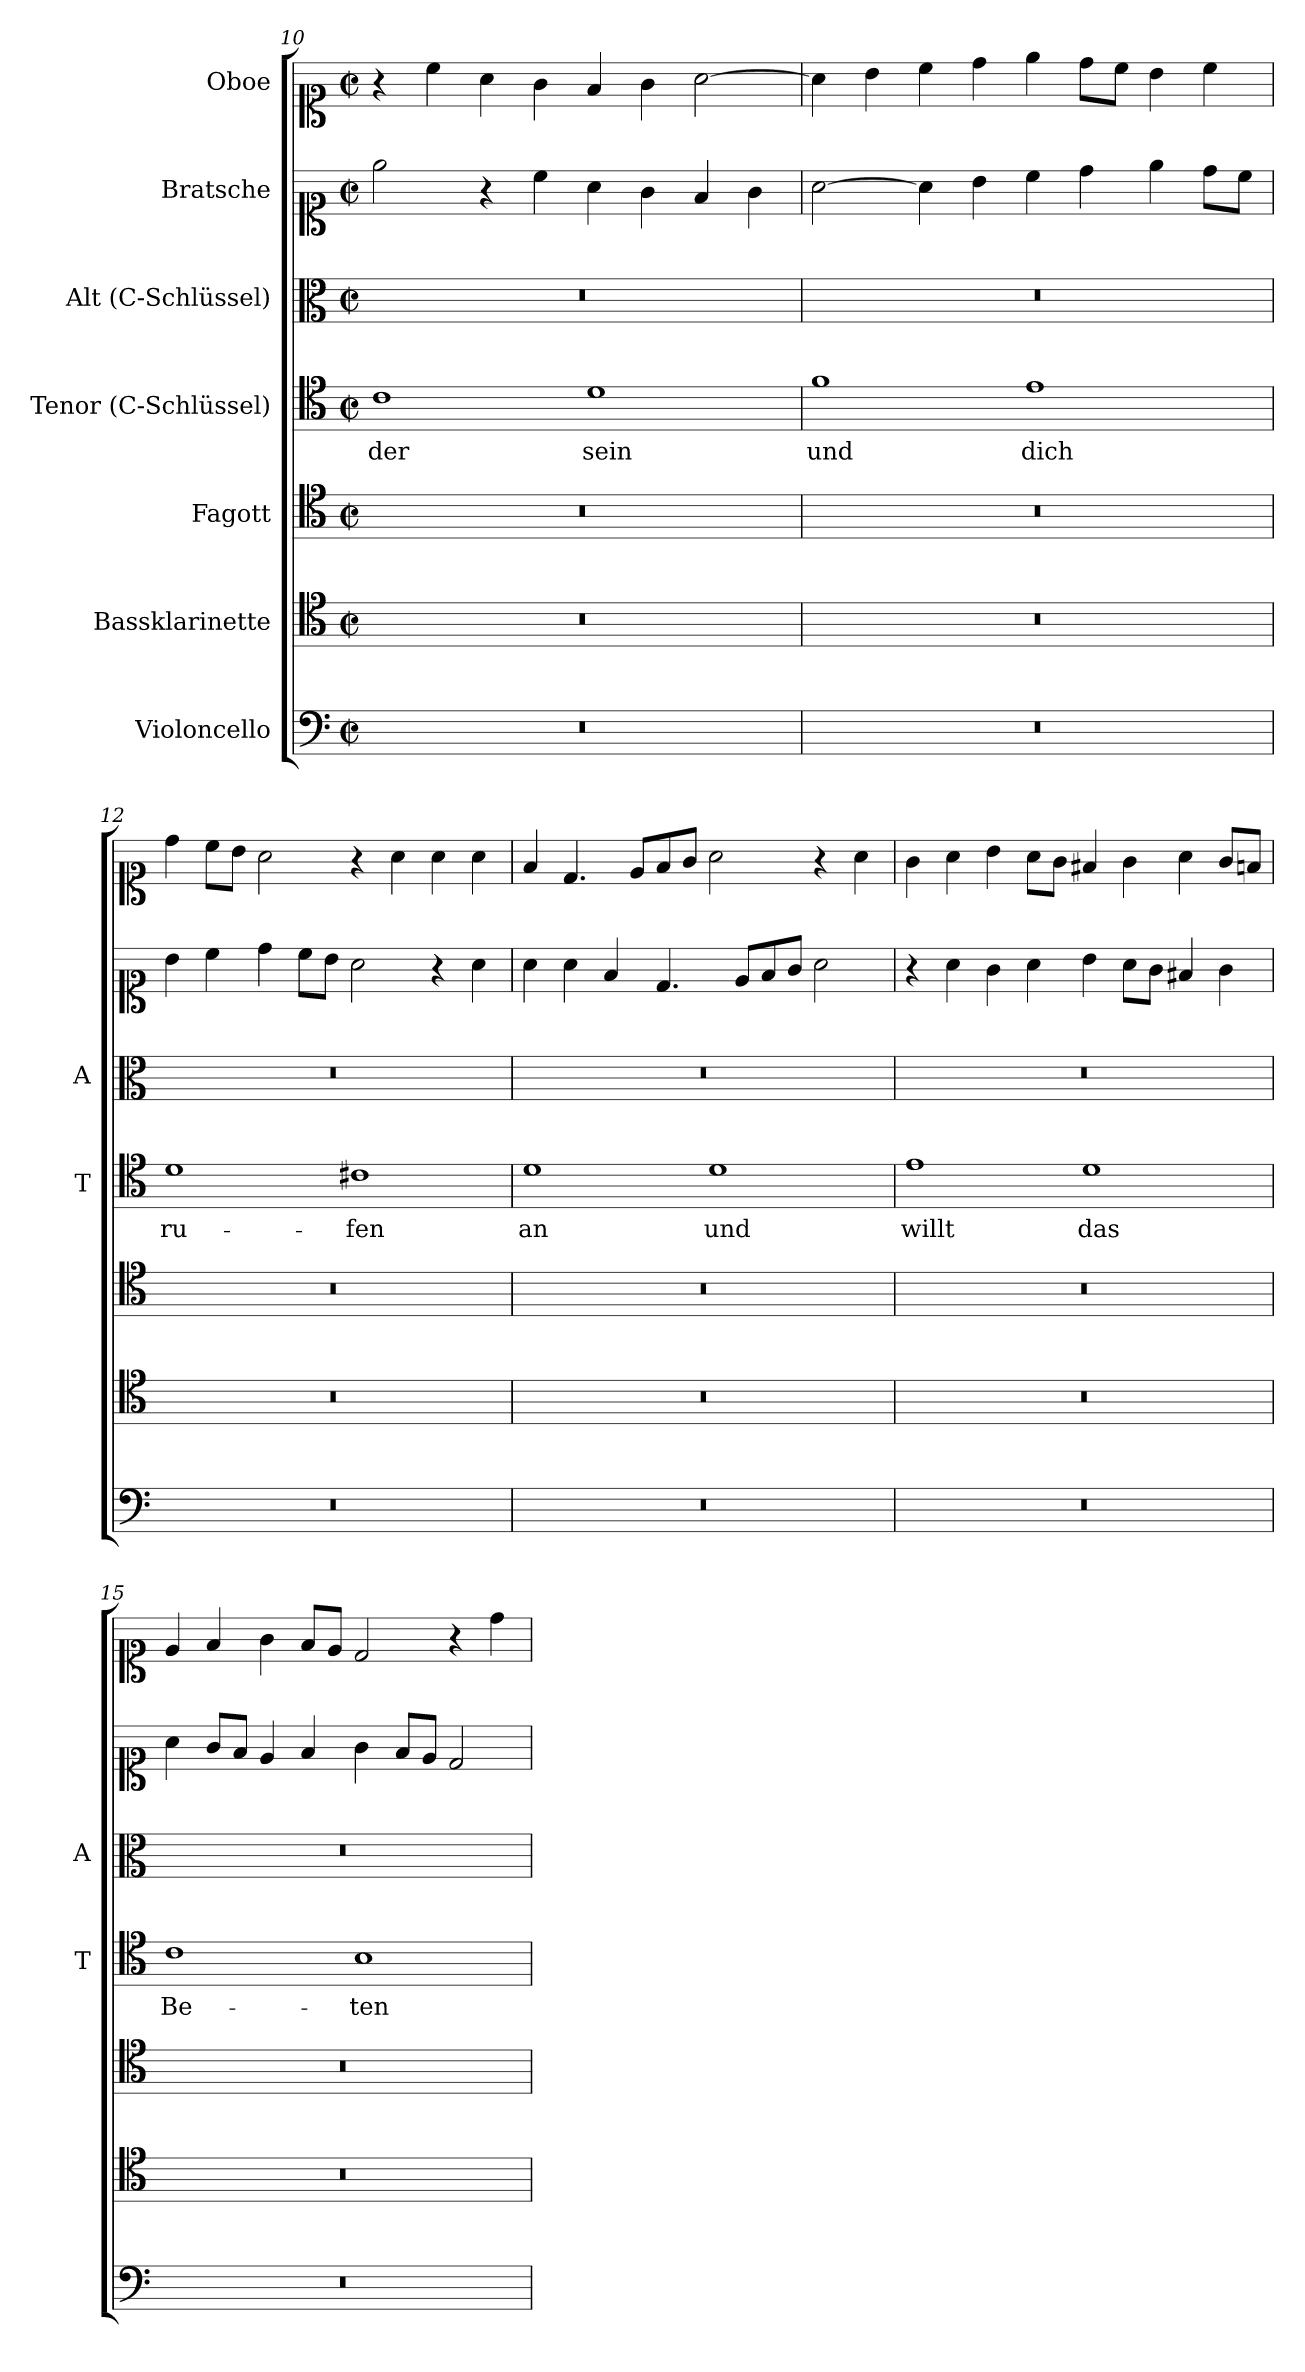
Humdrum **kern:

**kern	**kern	**kern	**kern	**text	**kern	**kern	**kern
*part7	*part6	*part5	*part4	*part4	*part3	*part2	*part1
*staff7	*staff6	*staff5	*staff4	*staff4	*staff3	*staff2	*staff1
*I"Violoncello	*I"Bassklarinette	*I"Fagott	*I"Tenor (C-Schlüssel)	*	*I"Alt (C-Schlüssel)	*I"Bratsche	*I"Oboe
*	*	*	*I'T	*	*I'A	*	*
!!LO:PB:g=z
*clefF4	*clefC4	*clefC4	*clefC4	*	*clefC3	*clefC1	*clefC1
*k[]	*k[]	*k[]	*k[]	*	*k[]	*k[]	*k[]
*M4/2	*M4/2	*M4/2	*M4/2	*	*M4/2	*M4/2	*M4/2
*met(c|)	*met(c|)	*met(c|)	*met(c|)	*	*met(c|)	*met(c|)	*met(c|)
=10	=10	=10	=10	=10	=10	=10	=10
!	!	!	!	!LO:LY:b	!	!	!
0r	0r	0r	1c	-der	0r	2ee\	4r
.	.	.	.	.	.	.	4cc\
.	.	.	.	.	.	4r	4a\
.	.	.	.	.	.	4cc\	4g\
!	!	!	!	!LO:LY:b	!	!	!
.	.	.	1d	sein	.	4a\	4f/
.	.	.	.	.	.	4g\	4g\
.	.	.	.	.	.	4f/	[2a\
.	.	.	.	.	.	4g\	.
=11	=11	=11	=11	=11	=11	=11	=11
!	!	!	!	!LO:LY:b	!	!	!
0r	0r	0r	1f	und	0r	[2a\	4a\]
.	.	.	.	.	.	.	4b\
.	.	.	.	.	.	4a\]	4cc\
.	.	.	.	.	.	4b\	4dd\
!	!	!	!	!LO:LY:b	!	!	!
.	.	.	1e	dich	.	4cc\	4ee\
.	.	.	.	.	.	4dd\	8dd\L
.	.	.	.	.	.	.	8cc\J
.	.	.	.	.	.	4ee\	4b\
.	.	.	.	.	.	8dd\L	4cc\
.	.	.	.	.	.	8cc\J	.
=12	=12	=12	=12	=12	=12	=12	=12
!	!	!	!	!LO:LY:b	!	!	!
0r	0r	0r	1d	ru-	0r	4b\	4dd\
.	.	.	.	.	.	4cc\	8cc\L
.	.	.	.	.	.	.	8b\J
.	.	.	.	.	.	4dd\	2a\
.	.	.	.	.	.	8cc\L	.
.	.	.	.	.	.	8b\J	.
!	!	!	!	!LO:LY:b	!	!	!
.	.	.	1c#X	-fen	.	2a\	4r
.	.	.	.	.	.	.	4a\
.	.	.	.	.	.	4r	4a\
.	.	.	.	.	.	4a\	4a\
=13	=13	=13	=13	=13	=13	=13	=13
!	!	!	!	!LO:LY:b	!	!	!
0r	0r	0r	1d	an	0r	4a\	4f/
.	.	.	.	.	.	4a\	4.d/
.	.	.	.	.	.	4f/	.
.	.	.	.	.	.	.	8e/L
.	.	.	.	.	.	4.d/	8f/
.	.	.	.	.	.	.	8g/J
!	!	!	!	!LO:LY:b	!	!	!
.	.	.	1d	und	.	.	2a\
.	.	.	.	.	.	8e/L	.
.	.	.	.	.	.	8f/	.
.	.	.	.	.	.	8g/J	.
.	.	.	.	.	.	2a\	4r
.	.	.	.	.	.	.	4a\
=14	=14	=14	=14	=14	=14	=14	=14
!	!	!	!	!LO:LY:b	!	!	!
0r	0r	0r	1e	willt	0r	4r	4g\
.	.	.	.	.	.	4a\	4a\
.	.	.	.	.	.	4g\	4b\
.	.	.	.	.	.	4a\	8a\L
.	.	.	.	.	.	.	8g\J
!	!	!	!	!LO:LY:b	!	!	!
.	.	.	1d	das	.	4b\	4f#X/
.	.	.	.	.	.	8a\L	4g\
.	.	.	.	.	.	8g\J	.
.	.	.	.	.	.	4f#X/	4a\
.	.	.	.	.	.	4g\	8g/L
.	.	.	.	.	.	.	8fn/J
!!LO:LB:g=z
=15	=15	=15	=15	=15	=15	=15	=15
!	!	!	!	!LO:LY:b	!	!	!
0r	0r	0r	1c	Be-	0r	4a\	4e/
.	.	.	.	.	.	8g/L	4f/
.	.	.	.	.	.	8f/J	.
.	.	.	.	.	.	4e/	4g\
.	.	.	.	.	.	4f/	8f/L
.	.	.	.	.	.	.	8e/J
!	!	!	!	!LO:LY:b	!	!	!
.	.	.	1B	-ten	.	4g\	2d/
.	.	.	.	.	.	8f/L	.
.	.	.	.	.	.	8e/J	.
.	.	.	.	.	.	2d/	4r
.	.	.	.	.	.	.	4dd\
=	=	=	=	=	=	=	=
*-	*-	*-	*-	*-	*-	*-	*-
